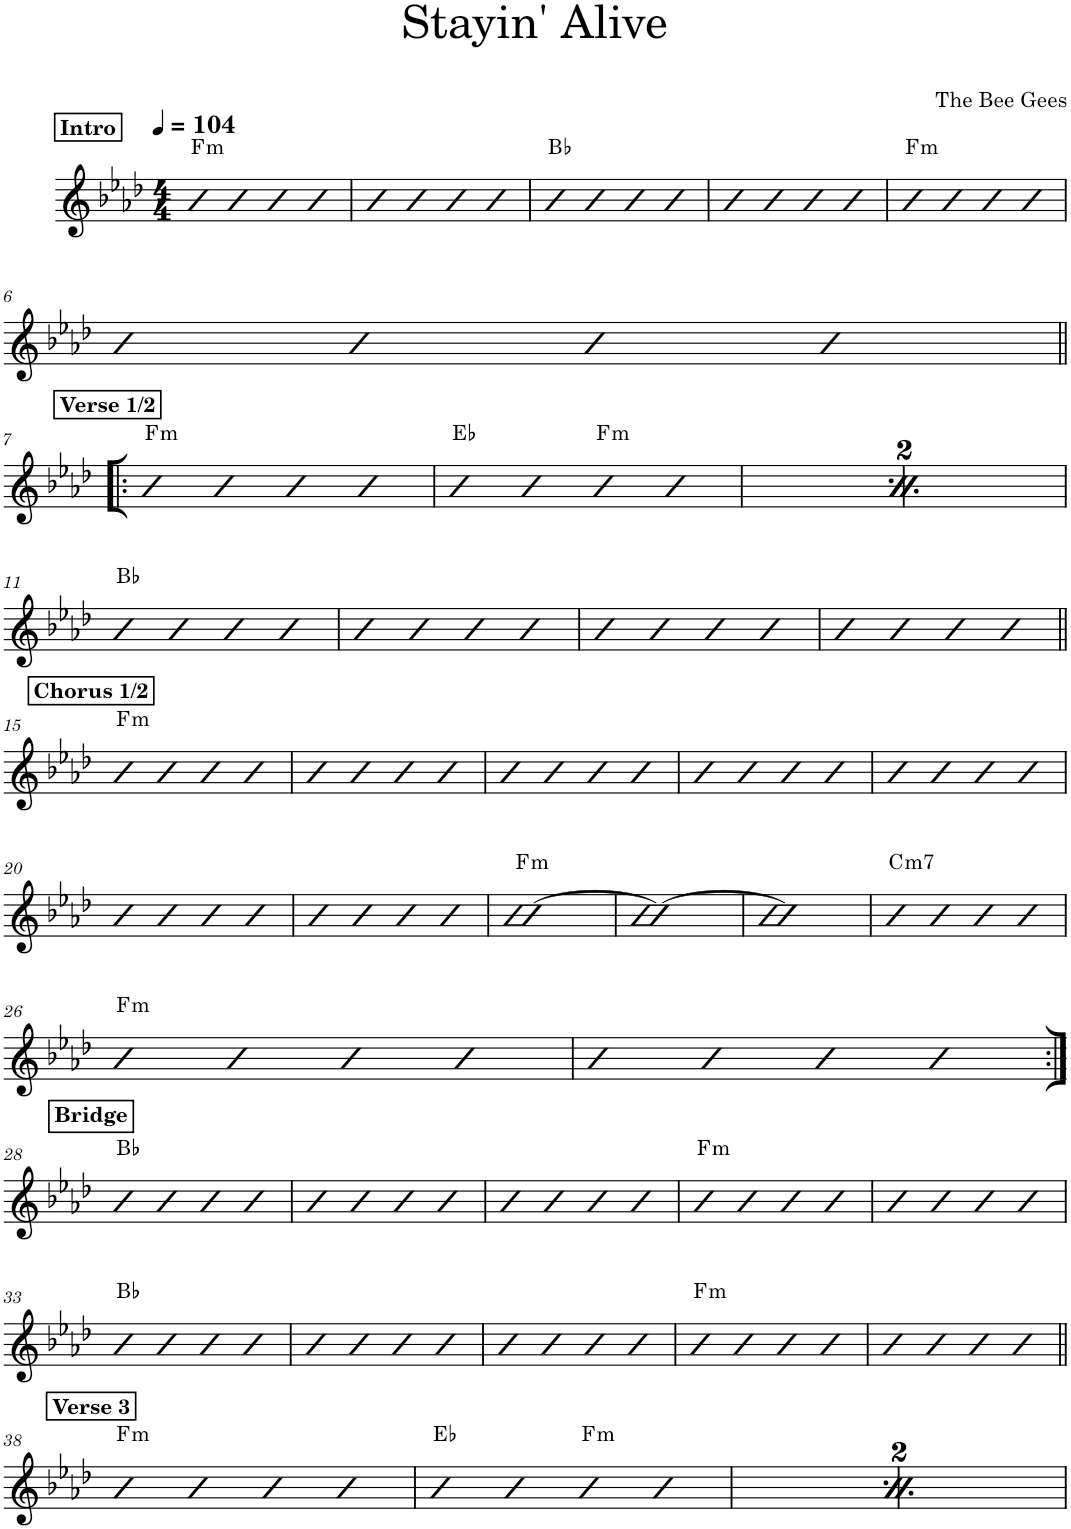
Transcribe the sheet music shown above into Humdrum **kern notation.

**kern	**harte
*part1	*part1
*staff1	*
*I"Piano	*
*I'Pno.	*
*clefG2	*
*k[b-e-a-d-]	*
*M4/4	*
*MM104	*
!!LO:REH:place=s1:a:B:cj:t=Intro
=1	=1
!	!LO:H:kt=m
4b-	F:min
4b-	.
4b-	.
4b-	.
=2	=2
4b-	.
4b-	.
4b-	.
4b-	.
=3	=3
4b-	Bb:maj
4b-	.
4b-	.
4b-	.
=4	=4
4b-	.
4b-	.
4b-	.
4b-	.
=5	=5
!	!LO:H:kt=m
4b-	F:min
4b-	.
4b-	.
4b-	.
!!LO:LB:g=z
=6	=6
4b-	.
4b-	.
4b-	.
4b-	.
!!LO:LB:g=z
!!LO:REH:place=s1:a:B:cj:t=Verse 1/2
=7!|:	=7!|:
!	!LO:H:kt=m
4b-	F:min
4b-	.
4b-	.
4b-	.
=8	=8
4b-	Eb:maj
4b-	.
!	!LO:H:kt=m
4b-	F:min
4b-	.
!!LO:REH:place=s1:a:B:cj:t=Verse 1/2
=9	=9
!	!LO:H:kt=m
4b-	F:min
4b-	.
4b-	.
4b-	.
=10	=10
4b-	Eb:maj
4b-	.
!	!LO:H:kt=m
4b-	F:min
4b-	.
!!LO:LB:g=z
=11	=11
4b-	Bb:maj
4b-	.
4b-	.
4b-	.
=12	=12
4b-	.
4b-	.
4b-	.
4b-	.
=13	=13
4b-	.
4b-	.
4b-	.
4b-	.
=14	=14
4b-	.
4b-	.
4b-	.
4b-	.
!!LO:LB:g=z
!!LO:REH:place=s1:a:B:cj:t=Chorus 1/2
=15||	=15||
!	!LO:H:kt=m
4b-	F:min
4b-	.
4b-	.
4b-	.
=16	=16
4b-	.
4b-	.
4b-	.
4b-	.
=17	=17
4b-	.
4b-	.
4b-	.
4b-	.
=18	=18
4b-	.
4b-	.
4b-	.
4b-	.
=19	=19
4b-	.
4b-	.
4b-	.
4b-	.
!!LO:LB:g=z
=20	=20
4b-	.
4b-	.
4b-	.
4b-	.
=21	=21
4b-	.
4b-	.
4b-	.
4b-	.
=22	=22
!	!LO:H:kt=m
[1b-	F:min
=23	=23
1b-_	.
=24	=24
1b-]	.
=25	=25
!	!LO:H:kt=m7
4b-	C:min7
4b-	.
4b-	.
4b-	.
!!LO:LB:g=z
=26	=26
!	!LO:H:kt=m
4b-	F:min
4b-	.
4b-	.
4b-	.
=27	=27
4b-	.
4b-	.
4b-	.
4b-	.
!!LO:LB:g=z
!!LO:REH:place=s1:a:B:cj:t=Bridge
=28:|!	=28:|!
4b-	Bb:maj
4b-	.
4b-	.
4b-	.
=29	=29
4b-	.
4b-	.
4b-	.
4b-	.
=30	=30
4b-	.
4b-	.
4b-	.
4b-	.
=31	=31
!	!LO:H:kt=m
4b-	F:min
4b-	.
4b-	.
4b-	.
=32	=32
4b-	.
4b-	.
4b-	.
4b-	.
!!LO:LB:g=z
=33	=33
4b-	Bb:maj
4b-	.
4b-	.
4b-	.
=34	=34
4b-	.
4b-	.
4b-	.
4b-	.
=35	=35
4b-	.
4b-	.
4b-	.
4b-	.
=36	=36
!	!LO:H:kt=m
4b-	F:min
4b-	.
4b-	.
4b-	.
=37	=37
4b-	.
4b-	.
4b-	.
4b-	.
!!LO:LB:g=z
!!LO:REH:place=s1:a:B:cj:t=Verse 3
=38||	=38||
!	!LO:H:kt=m
4b-	F:min
4b-	.
4b-	.
4b-	.
=39	=39
4b-	Eb:maj
4b-	.
!	!LO:H:kt=m
4b-	F:min
4b-	.
!!LO:REH:place=s1:a:B:cj:t=Verse 3
=40	=40
!	!LO:H:kt=m
4b-	F:min
4b-	.
4b-	.
4b-	.
=41	=41
4b-	Eb:maj
4b-	.
!	!LO:H:kt=m
4b-	F:min
4b-	.
=	=
*-	*-
